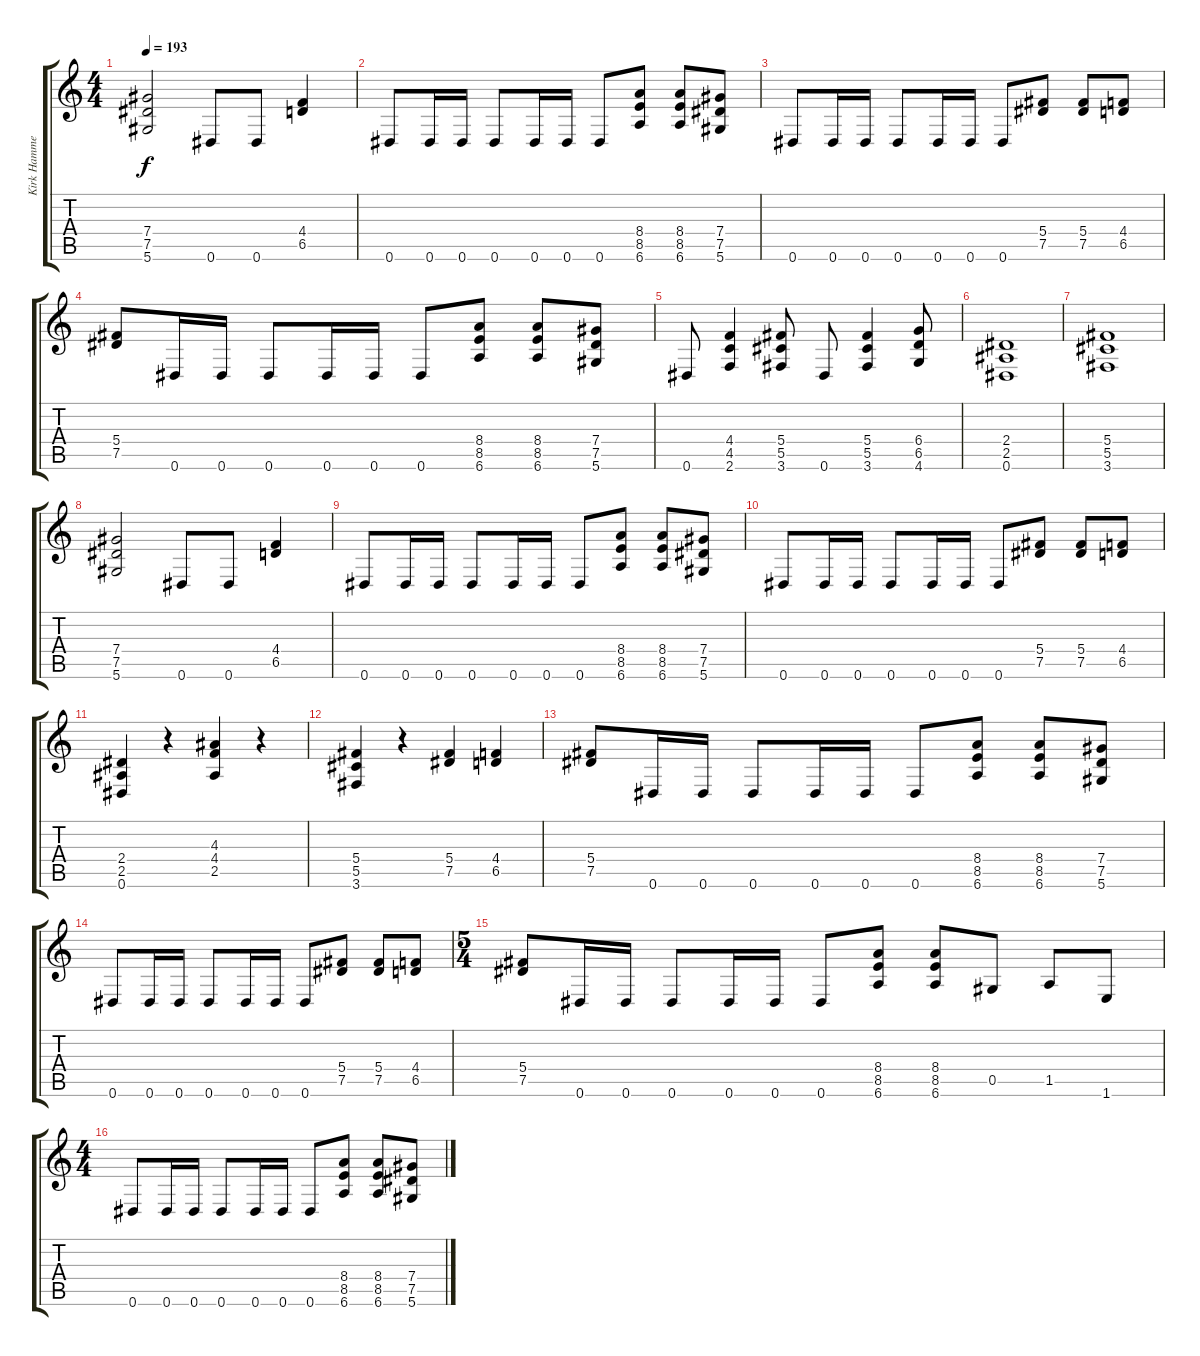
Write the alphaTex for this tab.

\track ("Kirk Hammet " "Kirk Hamme") {instrument distortionguitar}
\staff {score tabs}
\tuning (Eb4 Bb3 Gb3 Db3 Ab2 Eb2) {hide}
\ts (4 4)
\tempo 193
\clef g2
\ks c
(7.4 7.5 5.6).2{dy f} 0.6.8 0.6.8 (4.4 6.5).4 |
0.6.8 0.6.16 0.6.16 0.6.8 0.6.16 0.6.16 0.6.8 (8.4 8.5 6.6).8 (8.4 8.5 6.6).8 (7.4 7.5 5.6).8 |
0.6.8 0.6.16 0.6.16 0.6.8 0.6.16 0.6.16 0.6.8 (5.4 7.5).8 (5.4 7.5).8 (4.4 6.5).8 |
(5.4 7.5).8 0.6.16 0.6.16 0.6.8 0.6.16 0.6.16 0.6.8 (8.4 8.5 6.6).8 (8.4 8.5 6.6).8 (7.4 7.5 5.6).8 |
0.6.8 (4.4 4.5 2.6).4 (5.4 5.5 3.6).8 0.6.8 (5.4 5.5 3.6).4 (6.4 6.5 4.6).8 |
(2.4 2.5 0.6).1 |
(5.4 5.5 3.6).1 |
(7.4 7.5 5.6).2 0.6.8 0.6.8 (4.4 6.5).4 |
0.6.8 0.6.16 0.6.16 0.6.8 0.6.16 0.6.16 0.6.8 (8.4 8.5 6.6).8 (8.4 8.5 6.6).8 (7.4 7.5 5.6).8 |
0.6.8 0.6.16 0.6.16 0.6.8 0.6.16 0.6.16 0.6.8 (5.4 7.5).8 (5.4 7.5).8 (4.4 6.5).8 |
(2.4 2.5 0.6).4 r.4 (4.3 4.4 2.5).4 r.4 |
(5.4 5.5 3.6).4 r.4 (5.4 7.5).4 (4.4 6.5).4 |
(5.4 7.5).8 0.6.16 0.6.16 0.6.8 0.6.16 0.6.16 0.6.8 (8.4 8.5 6.6).8 (8.4 8.5 6.6).8 (7.4 7.5 5.6).8 |
0.6.8 0.6.16 0.6.16 0.6.8 0.6.16 0.6.16 0.6.8 (5.4 7.5).8 (5.4 7.5).8 (4.4 6.5).8 |
\ts (5 4)
(5.4 7.5).8 0.6.16 0.6.16 0.6.8 0.6.16 0.6.16 0.6.8 (8.4 8.5 6.6).8 (8.4 8.5 6.6).8 0.5.8 1.5.8 1.6.8 |
\ts (4 4)
0.6.8 0.6.16 0.6.16 0.6.8 0.6.16 0.6.16 0.6.8 (8.4 8.5 6.6).8 (8.4 8.5 6.6).8 (7.4 7.5 5.6).8
